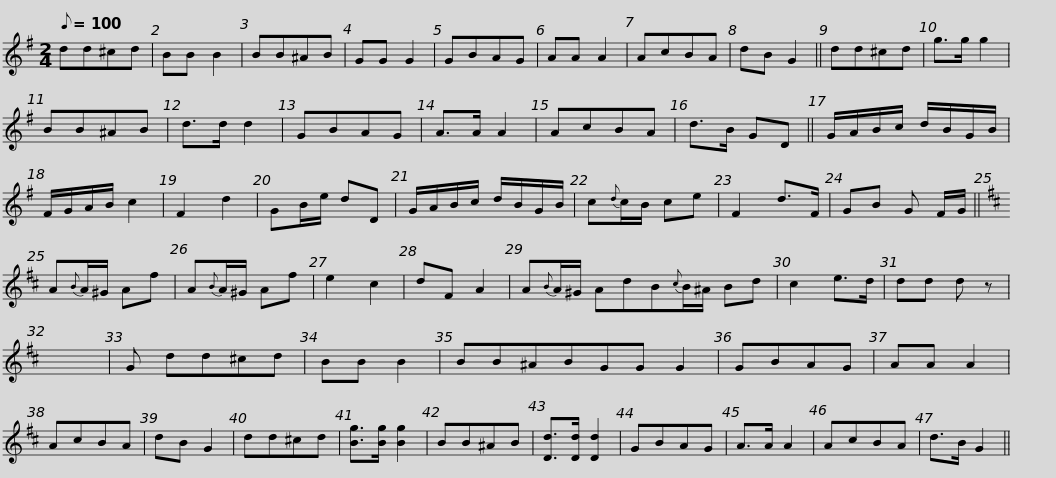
X:1
L:1/8
Q:1/8=100
M:2/4
I:linebreak $
K:G
V:1 treble
V:1
 dd^cd | BB B2 | BB^AB | GG G2 | GBAG | %5
 AA A2 | AcBA | dB G2 || dd^cd | g>g g2 | %10
 BB^AB |$ d>d d2 | GBAG | A>A A2 | AcBA | %15
 d>B GD || G/A/B/c/ d/B/G/B/ | F/G/A/B/ c2 | F2 d2 | GB/e/ dD |$ %20
 G/A/B/c/ d/B/G/B/ | c{d}c/B/ ce | F2 d>F | GB G F/G/ ||[K:D] A{B}A/^G/ Af | %25
 A{B}A/^G/ Af | e2 c2 | dF A2 |$ A{B}A/^G/ AdB{c}B/^A/ Bd | c2 e>d | %30
 dd d z | x4 | G dd^cd | BB B2 | BB^ABGG G2 | %35
 GBAG |$ AA A2 | AcBA | dB G2 | dd^cd | %40
 [Bg]>[Bg] [Bg]2 | BB^AB | [Dd]>[Dd] [Dd]2 | GBAG | A>A A2 | %45
 AcBA | d>B G2 || %47
